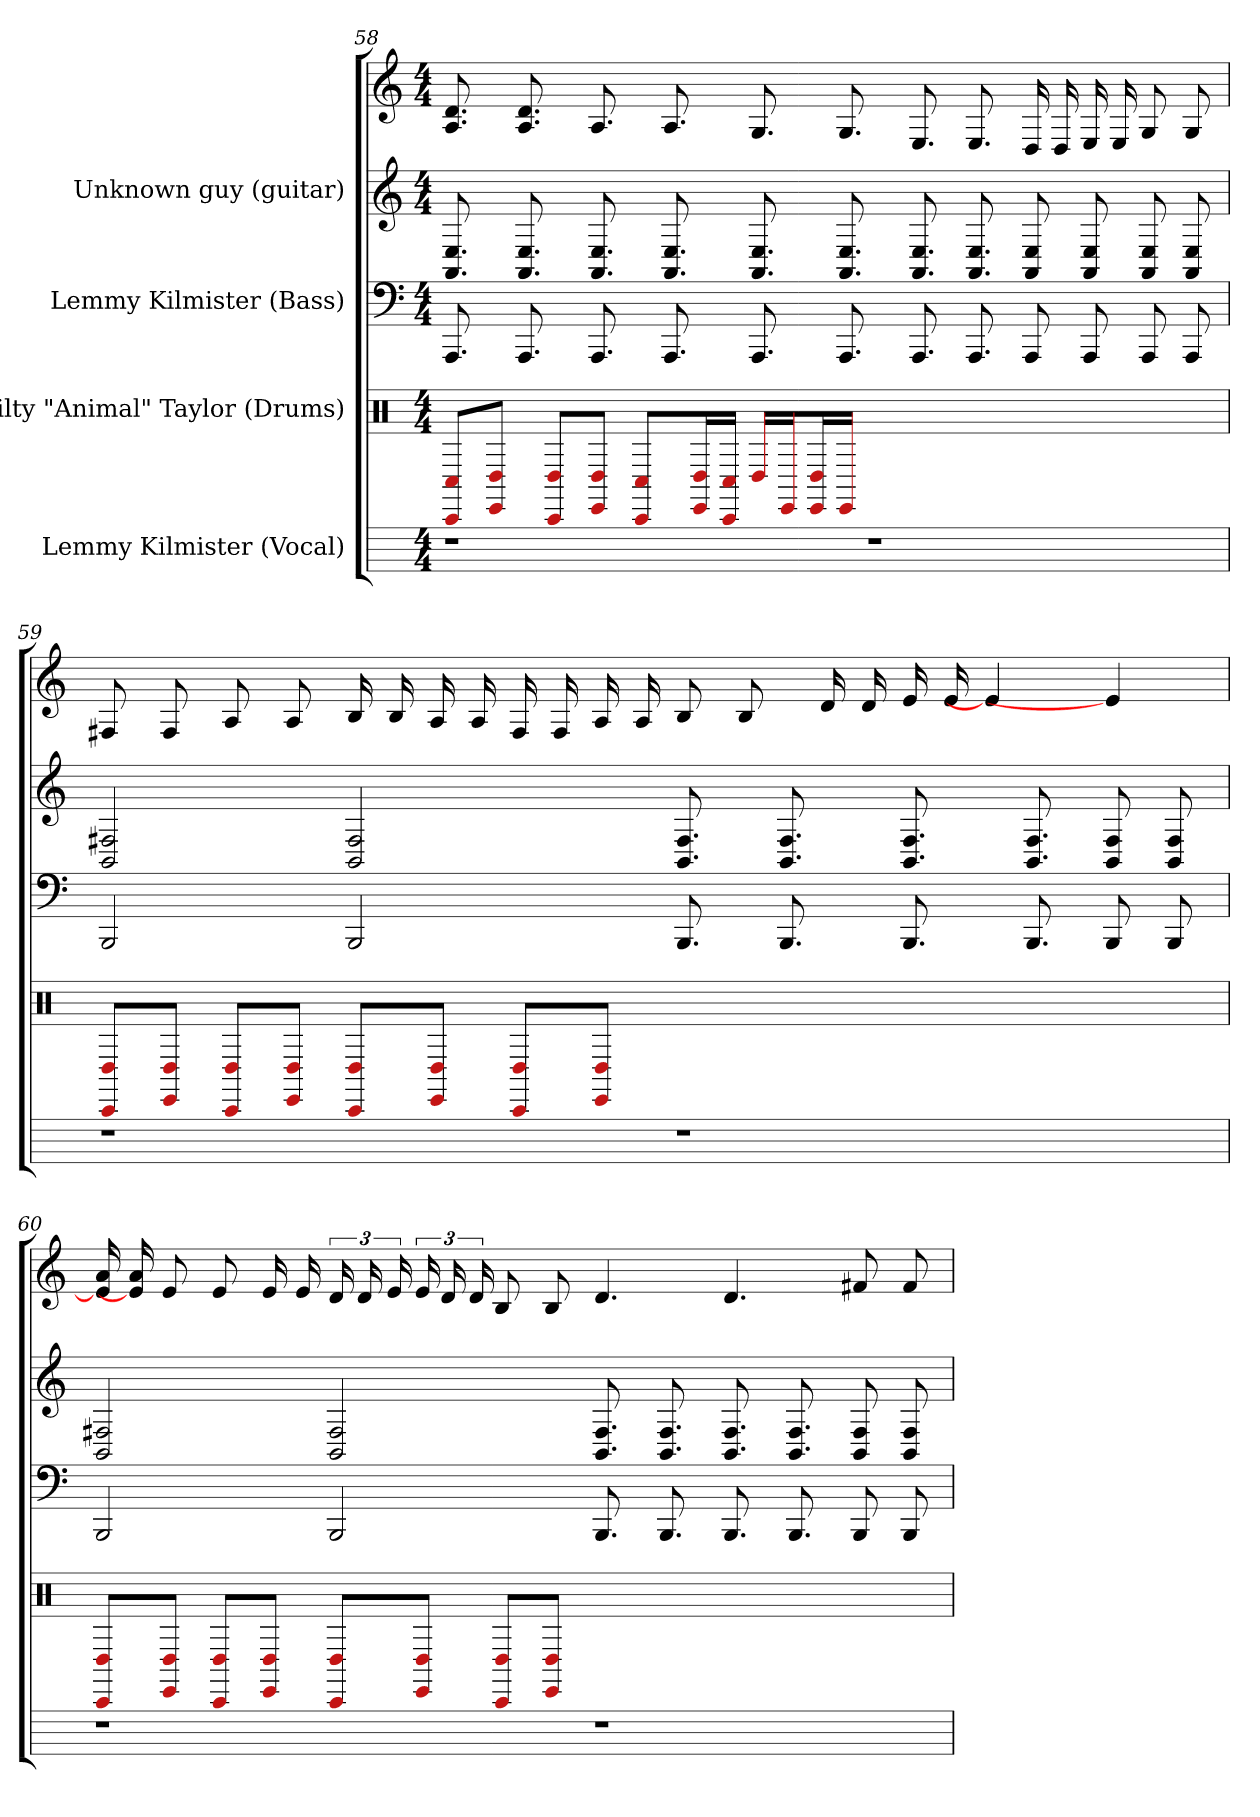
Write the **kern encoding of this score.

**kern	**kern	**kern	**kern	**kern
*part5	*part4	*part3	*part2	*part1
*staff5	*staff4	*staff3	*staff2	*staff1
*I"Lemmy Kilmister (Vocal)	*I"Philty "Animal" Taylor (Drums)	*I"Lemmy Kilmister (Bass)	*I"Unknown guy (guitar)	*I""Fast" Eddie Clarke (Guitar)
*	*clefX	*	*	*
*k[]	*k[]	*k[]	*k[]	*k[]
*M4/4	*M4/4	*M4/4	*M4/4	*M4/4
=58	=58	=58	=58	=58
1r	8C#/ 8CC/L	8.AAA	8.E 8.AA	8.d 8.A
.	8D#/ 8EE/J	.	.	.
.	.	8.AAA	8.E 8.AA	8.d 8.A
.	8D#/ 8CC/L	.	.	.
.	8D#/ 8EE/J	8.AAA	8.E 8.AA	8.A
.	8C#/ 8CC/L	.	.	.
.	.	8.AAA	8.E 8.AA	8.A
.	16D#/ 16EE/L	.	.	.
.	16C#/ 16CC/JJ	.	.	.
.	16D#/LL	8.AAA	8.E 8.AA	8.G
.	16EE/J	.	.	.
.	16D#/ 16EE/L	.	.	.
.	16EE/JJ	8.AAA	8.E 8.AA	8.G
1r	1ryy	.	.	.
.	.	8.AAA	8.E 8.AA	8.E
.	.	8.AAA	8.E 8.AA	8.E
.	.	8AAA	8E 8AA	16D
.	.	.	.	16D
.	.	8AAA	8E 8AA	16E
.	.	.	.	16E
.	.	8AAA	8E 8AA	8G
.	.	8AAA	8E 8AA	8G
=59	=59	=59	=59	=59
1r	8D#/ 8CC/L	2BBB	2F# 2BB	8F#
.	8D#/ 8EE/J	.	.	8F#
.	8D#/ 8CC/L	.	.	8A
.	8D#/ 8EE/J	.	.	8A
.	8D#/ 8CC/L	2BBB	2F# 2BB	16B
.	.	.	.	16B
.	8D#/ 8EE/J	.	.	16A
.	.	.	.	16A
.	8D#/ 8CC/L	.	.	16F#
.	.	.	.	16F#
.	8D#/ 8EE/J	.	.	16A
.	.	.	.	16A
1r	1ryy	8.BBB	8.F# 8.BB	8B
.	.	.	.	8B
.	.	8.BBB	8.F# 8.BB	.
.	.	.	.	16d
.	.	.	.	16d
.	.	8.BBB	8.F# 8.BB	16e
.	.	.	.	16e
.	.	.	.	4e]
.	.	8.BBB	8.F# 8.BB	.
.	.	8BBB	8F# 8BB	4e]
.	.	8BBB	8F# 8BB	.
=60	=60	=60	=60	=60
1r	8D#/ 8CC/L	2BBB	2F# 2BB	16a 16e]
.	.	.	.	16a 16e]
.	8D#/ 8EE/J	.	.	8e
.	8D#/ 8CC/L	.	.	8e
.	8D#/ 8EE/J	.	.	16e
.	.	.	.	16e
.	8D#/ 8CC/L	2BBB	2F# 2BB	24d
.	.	.	.	24d
.	.	.	.	24e
.	8D#/ 8EE/J	.	.	24e
.	.	.	.	24d
.	.	.	.	24d
.	8D#/ 8CC/L	.	.	8B
.	8D#/ 8EE/J	.	.	8B
1r	1ryy	8.BBB	8.F# 8.BB	4.d
.	.	8.BBB	8.F# 8.BB	.
.	.	8.BBB	8.F# 8.BB	4.d
.	.	8.BBB	8.F# 8.BB	.
.	.	8BBB	8F# 8BB	8f#
.	.	8BBB	8F# 8BB	8f#
=	=	=	=	=
*-	*-	*-	*-	*-
